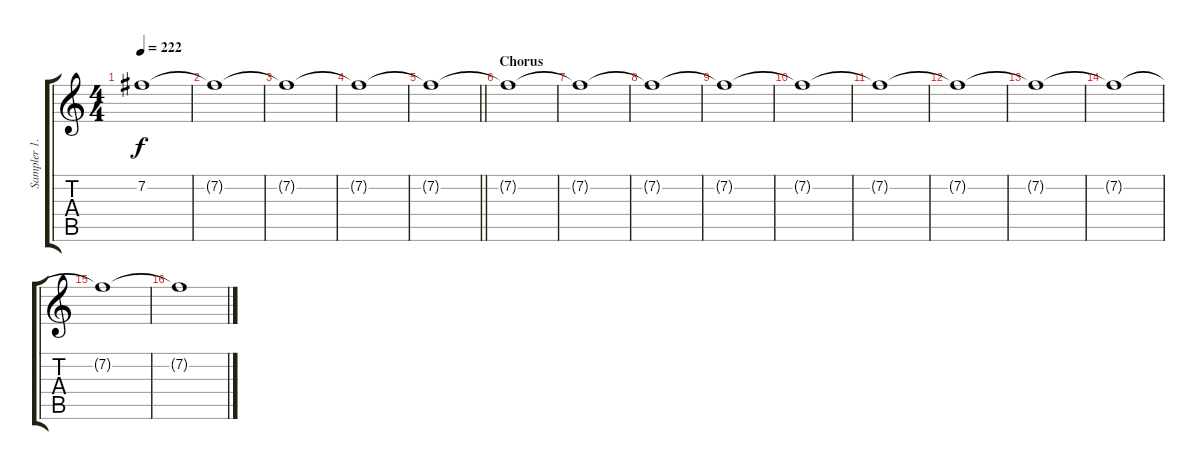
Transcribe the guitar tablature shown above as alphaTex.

\track ("Sampler 1.1" "Sampler 1.") {instrument distortionguitar}
\staff {score tabs}
\tuning (E4 B3 G3 D3 A2 E2) {hide}
\ts (4 4)
\tempo 222
\clef g2
\ks c
7.2{t}.1{dy f} |
7.2{t}.1 |
7.2{t}.1 |
7.2{t}.1 |
\barLineRight lightlight
7.2{t}.1 |
\section ("" "Chorus")
7.2{t}.1 |
7.2{t}.1 |
7.2{t}.1 |
7.2{t}.1 |
7.2{t}.1 |
7.2{t}.1 |
7.2{t}.1 |
7.2{t}.1 |
7.2{t}.1 |
7.2{t}.1 |
7.2{t}.1
